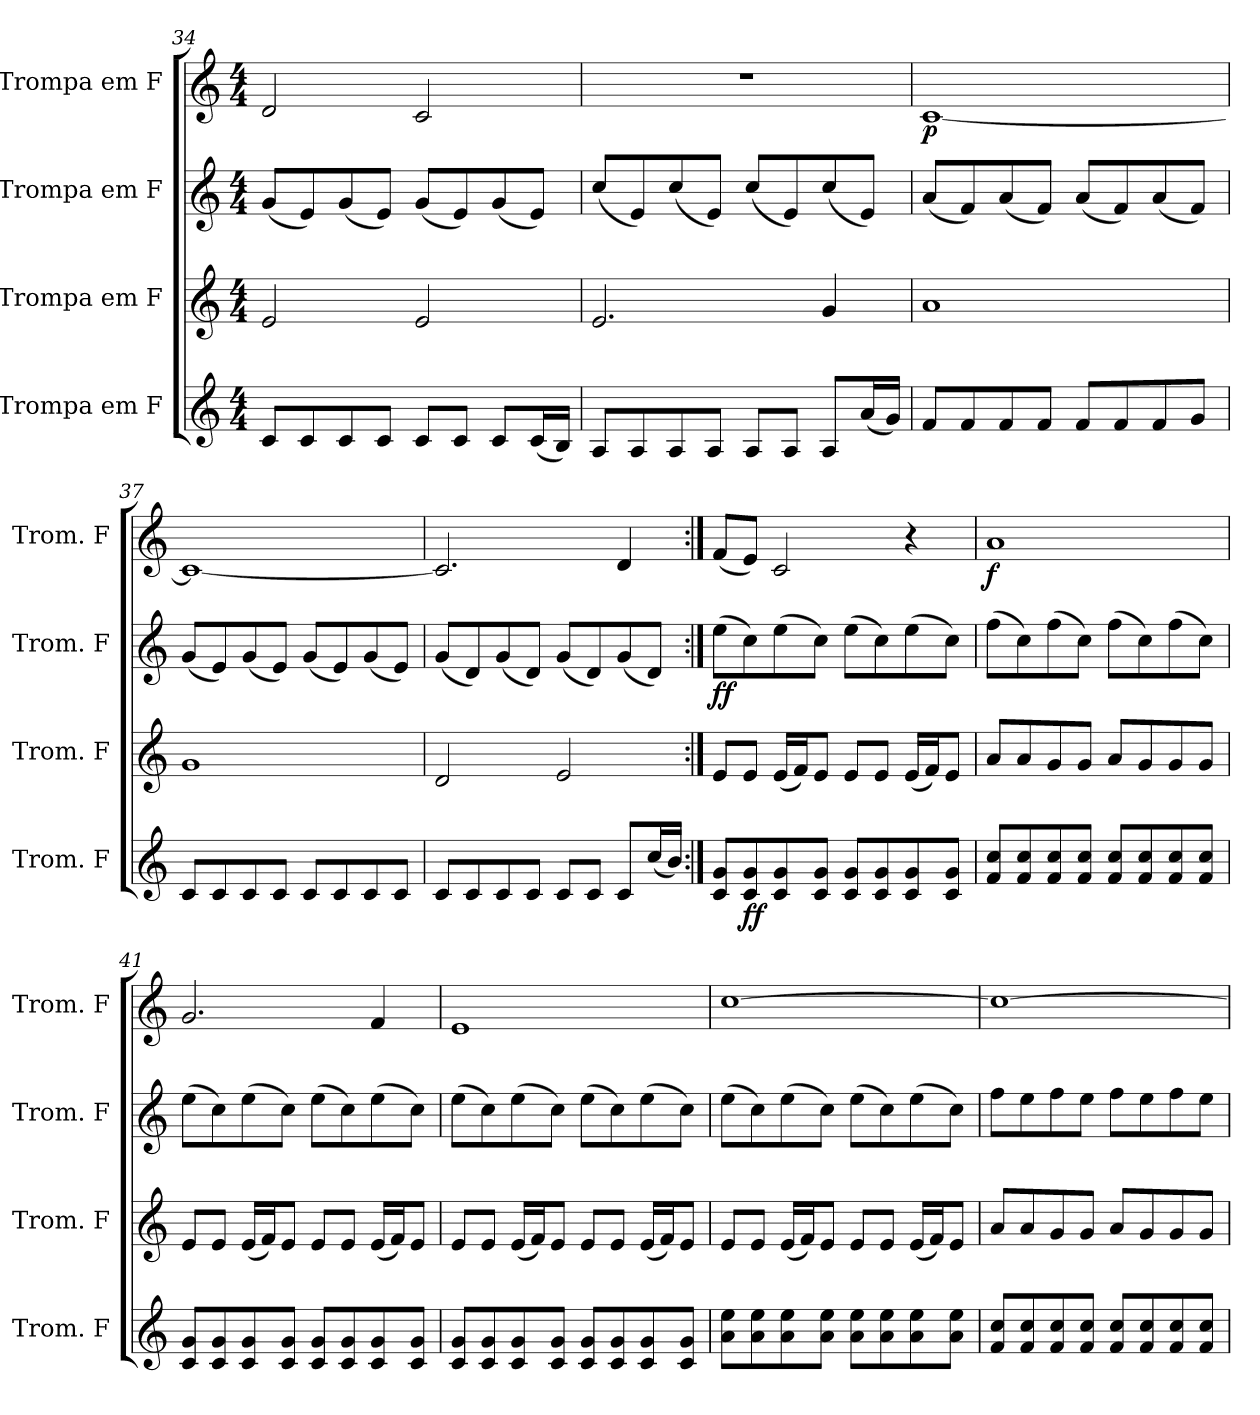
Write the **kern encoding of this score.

**kern	**dynam	**kern	**kern	**dynam	**kern	**dynam
*part4	*part4	*part3	*part2	*part2	*part1	*part1
*staff4	*staff4	*staff3	*staff2	*staff2	*staff1	*staff1
*I"Trompa em F	*	*I"Trompa em F	*I"Trompa em F	*	*I"Trompa em F	*
*I'Trom. F	*	*I'Trom. F	*I'Trom. F	*	*I'Trom. F	*
*clefG2	*	*clefG2	*clefG2	*	*clefG2	*
*ITrd4c7	*	*ITrd4c7	*ITrd4c7	*	*ITrd4c7	*
*k[b-]	*	*k[b-]	*k[b-]	*	*k[b-]	*
*M4/4	*	*M4/4	*M4/4	*	*M4/4	*
=34	=34	=34	=34	=34	=34	=34
8F/L	.	2A/	(8c/L	.	2G/	.
8F/	.	.	8A/)	.	.	.
8F/	.	.	(8c/	.	.	.
8F/J	.	.	8A/J)	.	.	.
8F/L	.	2A/	(8c/L	.	2F/	.
8F/J	.	.	8A/)	.	.	.
8F/L	.	.	(8c/	.	.	.
(16F/L	.	.	8A/J)	.	.	.
16E/JJ)	.	.	.	.	.	.
!!LO:PB:g=z
=35	=35	=35	=35	=35	=35	=35
8D/L	.	2.A/	(8f/L	.	1r	.
8D/	.	.	8A/)	.	.	.
8D/	.	.	(8f/	.	.	.
8D/J	.	.	8A/J)	.	.	.
8D/L	.	.	(8f/L	.	.	.
8D/J	.	.	8A/)	.	.	.
8D/L	.	4c/	(8f/	.	.	.
(16d/L	.	.	8A/J)	.	.	.
16c/JJ)	.	.	.	.	.	.
=36	=36	=36	=36	=36	=36	=36
!	!	!	!	!	!	!LO:DY:b
8B-/L	.	1d	(8d/L	.	[1F	p
8B-/	.	.	8B-/)	.	.	.
8B-/	.	.	(8d/	.	.	.
8B-/J	.	.	8B-/J)	.	.	.
8B-/L	.	.	(8d/L	.	.	.
8B-/	.	.	8B-/)	.	.	.
8B-/	.	.	(8d/	.	.	.
8c/J	.	.	8B-/J)	.	.	.
=37	=37	=37	=37	=37	=37	=37
8F/L	.	1c	(8c/L	.	1F_	.
8F/	.	.	8A/)	.	.	.
8F/	.	.	(8c/	.	.	.
8F/J	.	.	8A/J)	.	.	.
8F/L	.	.	(8c/L	.	.	.
8F/	.	.	8A/)	.	.	.
8F/	.	.	(8c/	.	.	.
8F/J	.	.	8A/J)	.	.	.
!!LO:LB:g=z
=38	=38	=38	=38	=38	=38	=38
8F/L	.	2G/	(8c/L	.	2.F/]	.
8F/	.	.	8G/)	.	.	.
8F/	.	.	(8c/	.	.	.
8F/J	.	.	8G/J)	.	.	.
8F/L	.	2A/	(8c/L	.	.	.
8F/J	.	.	8G/)	.	.	.
8F/L	.	.	(8c/	.	4G/	.
(16f/L	.	.	8G/J)	.	.	.
16e/JJ)	.	.	.	.	.	.
=39:|!	=39:|!	=39:|!	=39:|!	=39:|!	=39:|!	=39:|!
!	!	!	!	!LO:DY:b	!	!
8F/ 8c/L	.	8A/L	(8a\L	ff	(8B-/L	.
!	!LO:DY:b	!	!	!	!	!
8F/ 8c/	ff	8A/J	8f\)	.	8A/J)	.
8F/ 8c/	.	(16A/LL	(8a\	.	2F/	.
.	.	16B-/J)	.	.	.	.
8F/ 8c/J	.	8A/J	8f\J)	.	.	.
8F/ 8c/L	.	8A/L	(8a\L	.	.	.
8F/ 8c/	.	8A/J	8f\)	.	.	.
8F/ 8c/	.	(16A/LL	(8a\	.	4r	.
.	.	16B-/J)	.	.	.	.
8F/ 8c/J	.	8A/J	8f\J)	.	.	.
=40	=40	=40	=40	=40	=40	=40
!	!	!	!	!	!	!LO:DY:b
8B-/ 8f/L	.	8d/L	(8b-\L	.	1d	f
8B-/ 8f/	.	8d/	8f\)	.	.	.
8B-/ 8f/	.	8c/	(8b-\	.	.	.
8B-/ 8f/J	.	8c/J	8f\J)	.	.	.
8B-/ 8f/L	.	8d/L	(8b-\L	.	.	.
8B-/ 8f/	.	8c/	8f\)	.	.	.
8B-/ 8f/	.	8c/	(8b-\	.	.	.
8B-/ 8f/J	.	8c/J	8f\J)	.	.	.
!!LO:LB:g=z
=41	=41	=41	=41	=41	=41	=41
8F/ 8c/L	.	8A/L	(8a\L	.	2.c/	.
8F/ 8c/	.	8A/J	8f\)	.	.	.
8F/ 8c/	.	(16A/LL	(8a\	.	.	.
.	.	16B-/J)	.	.	.	.
8F/ 8c/J	.	8A/J	8f\J)	.	.	.
8F/ 8c/L	.	8A/L	(8a\L	.	.	.
8F/ 8c/	.	8A/J	8f\)	.	.	.
8F/ 8c/	.	(16A/LL	(8a\	.	4B-/	.
.	.	16B-/J)	.	.	.	.
8F/ 8c/J	.	8A/J	8f\J)	.	.	.
=42	=42	=42	=42	=42	=42	=42
8F/ 8c/L	.	8A/L	(8a\L	.	1A	.
8F/ 8c/	.	8A/J	8f\)	.	.	.
8F/ 8c/	.	(16A/LL	(8a\	.	.	.
.	.	16B-/J)	.	.	.	.
8F/ 8c/J	.	8A/J	8f\J)	.	.	.
8F/ 8c/L	.	8A/L	(8a\L	.	.	.
8F/ 8c/	.	8A/J	8f\)	.	.	.
8F/ 8c/	.	(16A/LL	(8a\	.	.	.
.	.	16B-/J)	.	.	.	.
8F/ 8c/J	.	8A/J	8f\J)	.	.	.
=43	=43	=43	=43	=43	=43	=43
8d\ 8a\L	.	8A/L	(8a\L	.	[1f	.
8d\ 8a\	.	8A/J	8f\)	.	.	.
8d\ 8a\	.	(16A/LL	(8a\	.	.	.
.	.	16B-/J)	.	.	.	.
8d\ 8a\J	.	8A/J	8f\J)	.	.	.
8d\ 8a\L	.	8A/L	(8a\L	.	.	.
8d\ 8a\	.	8A/J	8f\)	.	.	.
8d\ 8a\	.	(16A/LL	(8a\	.	.	.
.	.	16B-/J)	.	.	.	.
8d\ 8a\J	.	8A/J	8f\J)	.	.	.
=44	=44	=44	=44	=44	=44	=44
8B-/ 8f/L	.	8d/L	8b-\L	.	1f_	.
8B-/ 8f/	.	8d/	8a\	.	.	.
8B-/ 8f/	.	8c/	8b-\	.	.	.
8B-/ 8f/J	.	8c/J	8a\J	.	.	.
8B-/ 8f/L	.	8d/L	8b-\L	.	.	.
8B-/ 8f/	.	8c/	8a\	.	.	.
8B-/ 8f/	.	8c/	8b-\	.	.	.
8B-/ 8f/J	.	8c/J	8a\J	.	.	.
=	=	=	=	=	=	=
*-	*-	*-	*-	*-	*-	*-
